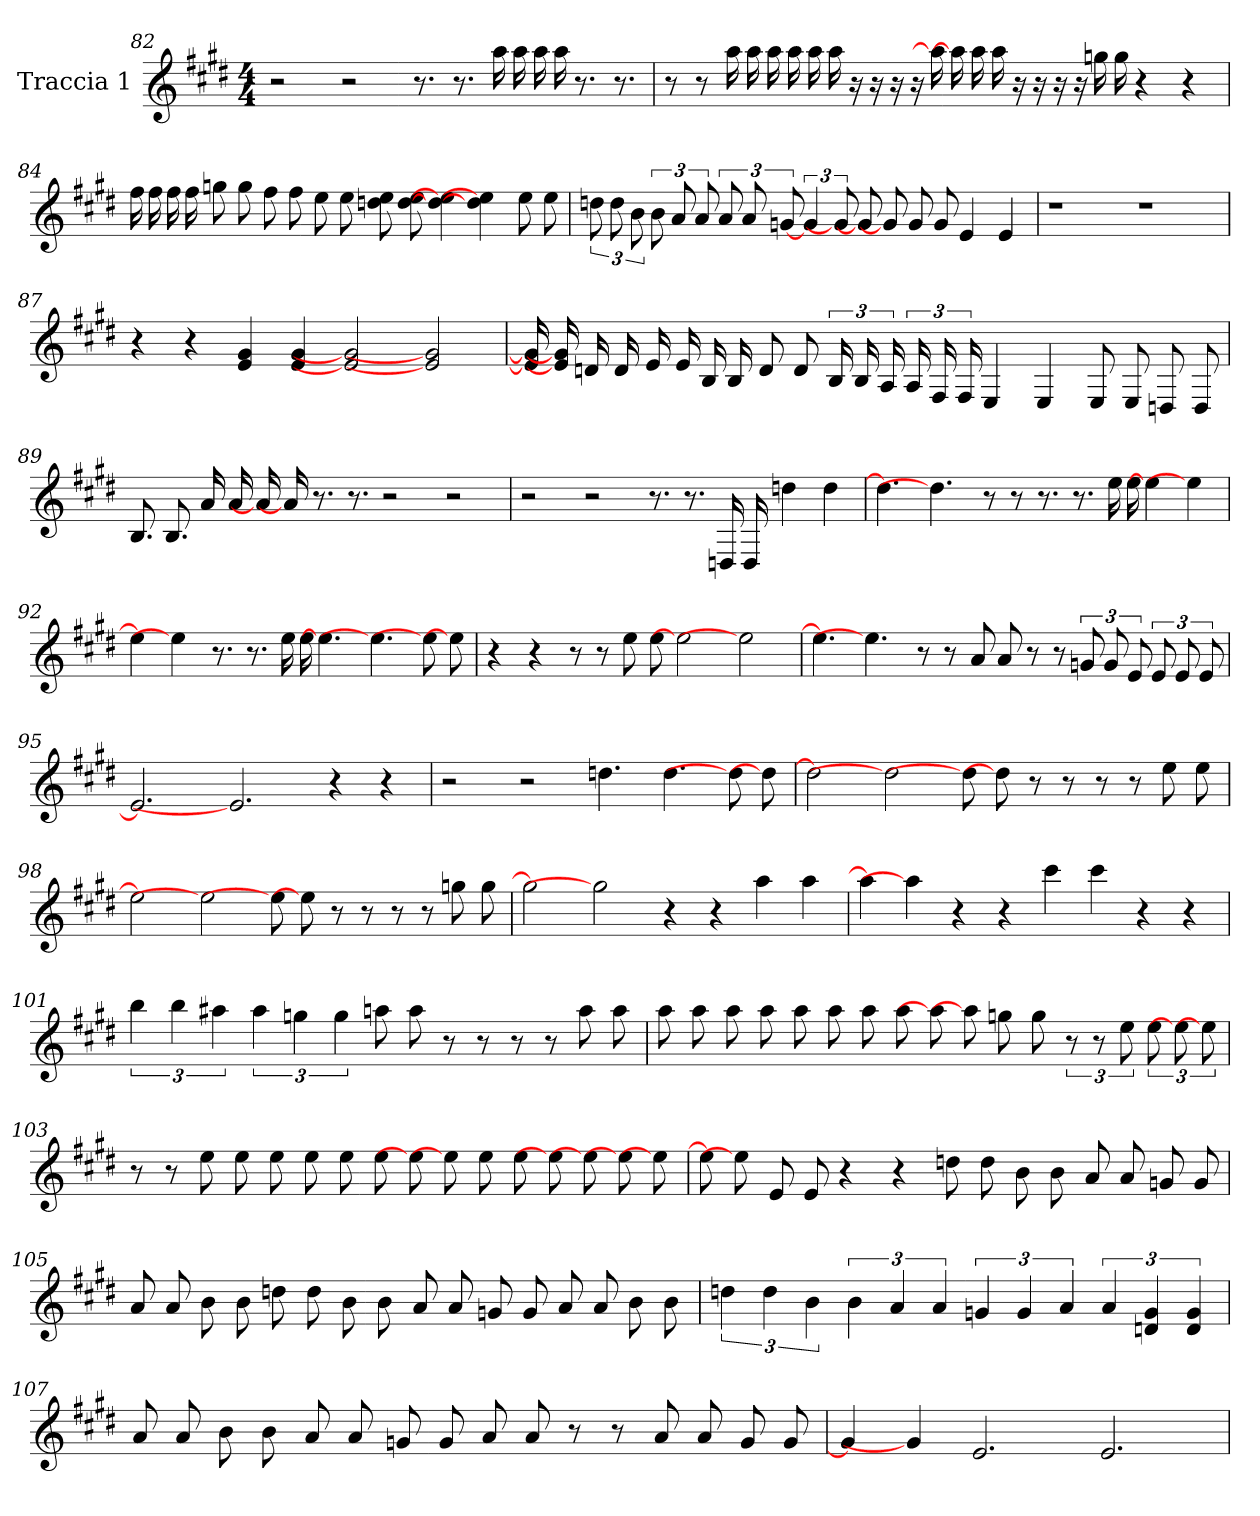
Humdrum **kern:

**kern
*part1
*staff1
*I"Traccia 1
*
*k[f#c#g#d#]
*M4/4
=82
2r
2r
8.r
8.r
16aa
16aa
16aa
16aa
8.r
8.r
=83
8r
8r
16aa
16aa
16aa
16aa
16aa
16aa
16r
16r
16r
16r
16aa]
16aa]
16aa
16aa
16r
16r
16r
16r
16gg
16gg
4r
4r
=84
16ff#
16ff#
16ff#
16ff#
8gg
8gg
8ff#
8ff#
8ee
8ee
8ee 8dd
8ee 8dd
4ee] 4dd]
4ee] 4dd]
8ee
8ee
=85
12dd
12dd
12b
12b
12a
12a
12a
12a
[12g
6g
12g]
8g]
8g]
8g
8g
4e
4e
=86
1r
1r
=87
4r
4r
4g# 4e
4g# 4e
2g#] 2e]
2g#] 2e]
=88
16g#] 16e]
16g#] 16e]
16d
16d
16e
16e
16B
16B
8d
8d
24B
24B
24A
24A
24F#
24F#
4E
4E
8E
8E
8D
8D
=89
8.B
8.B
16a
16a
16a]
16a]
8.r
8.r
2r
2r
=90
2r
2r
8.r
8.r
16D
16D
4dd
4dd
=91
4.dd]
4.dd]
8r
8r
8.r
8.r
16ee
16ee
4ee]
4ee]
=92
4ee]
4ee]
8.r
8.r
16ee
16ee
4.ee]
4.ee]
8ee]
8ee]
=93
4r
4r
8r
8r
8ee
8ee
2ee]
2ee]
=94
4.ee]
4.ee]
8r
8r
8a
8a
8r
8r
12g
12g
12e
12e
12e
12e
=95
2.e]
2.e]
4r
4r
=96
2r
2r
4.dd
4.dd
8dd]
8dd]
=97
2dd]
2dd]
8dd]
8dd]
8r
8r
8r
8r
8ee
8ee
=98
2ee]
2ee]
8ee]
8ee]
8r
8r
8r
8r
8gg
8gg
=99
2gg]
2gg]
4r
4r
4aa
4aa
=100
4aa]
4aa]
4r
4r
4ccc#
4ccc#
4r
4r
=101
6bb
6bb
6aa#
6aa#
6gg
6gg
8aa
8aa
8r
8r
8r
8r
8aa
8aa
=102
8aa
8aa
8aa
8aa
8aa
8aa
8aa
8aa
8aa]
8aa]
8gg
8gg
12r
12r
12ee
12ee
12ee]
12ee]
=103
8r
8r
8ee
8ee
8ee
8ee
8ee
8ee
8ee]
8ee]
8ee
8ee
8ee]
8ee]
8ee]
8ee]
=104
8ee]
8ee]
8e
8e
4r
4r
8dd
8dd
8b
8b
8a
8a
8g
8g
=105
8a
8a
8b
8b
8dd
8dd
8b
8b
8a
8a
8g
8g
8a
8a
8b
8b
=106
6dd
6dd
6b
6b
6a
6a
6g
6g
6a
6a
6g 6d
6g 6d
=107
8a
8a
8b
8b
8a
8a
8g
8g
8a
8a
8r
8r
8a
8a
8g
8g
=108
4g]
4g]
2.e
2.e
=
*-
